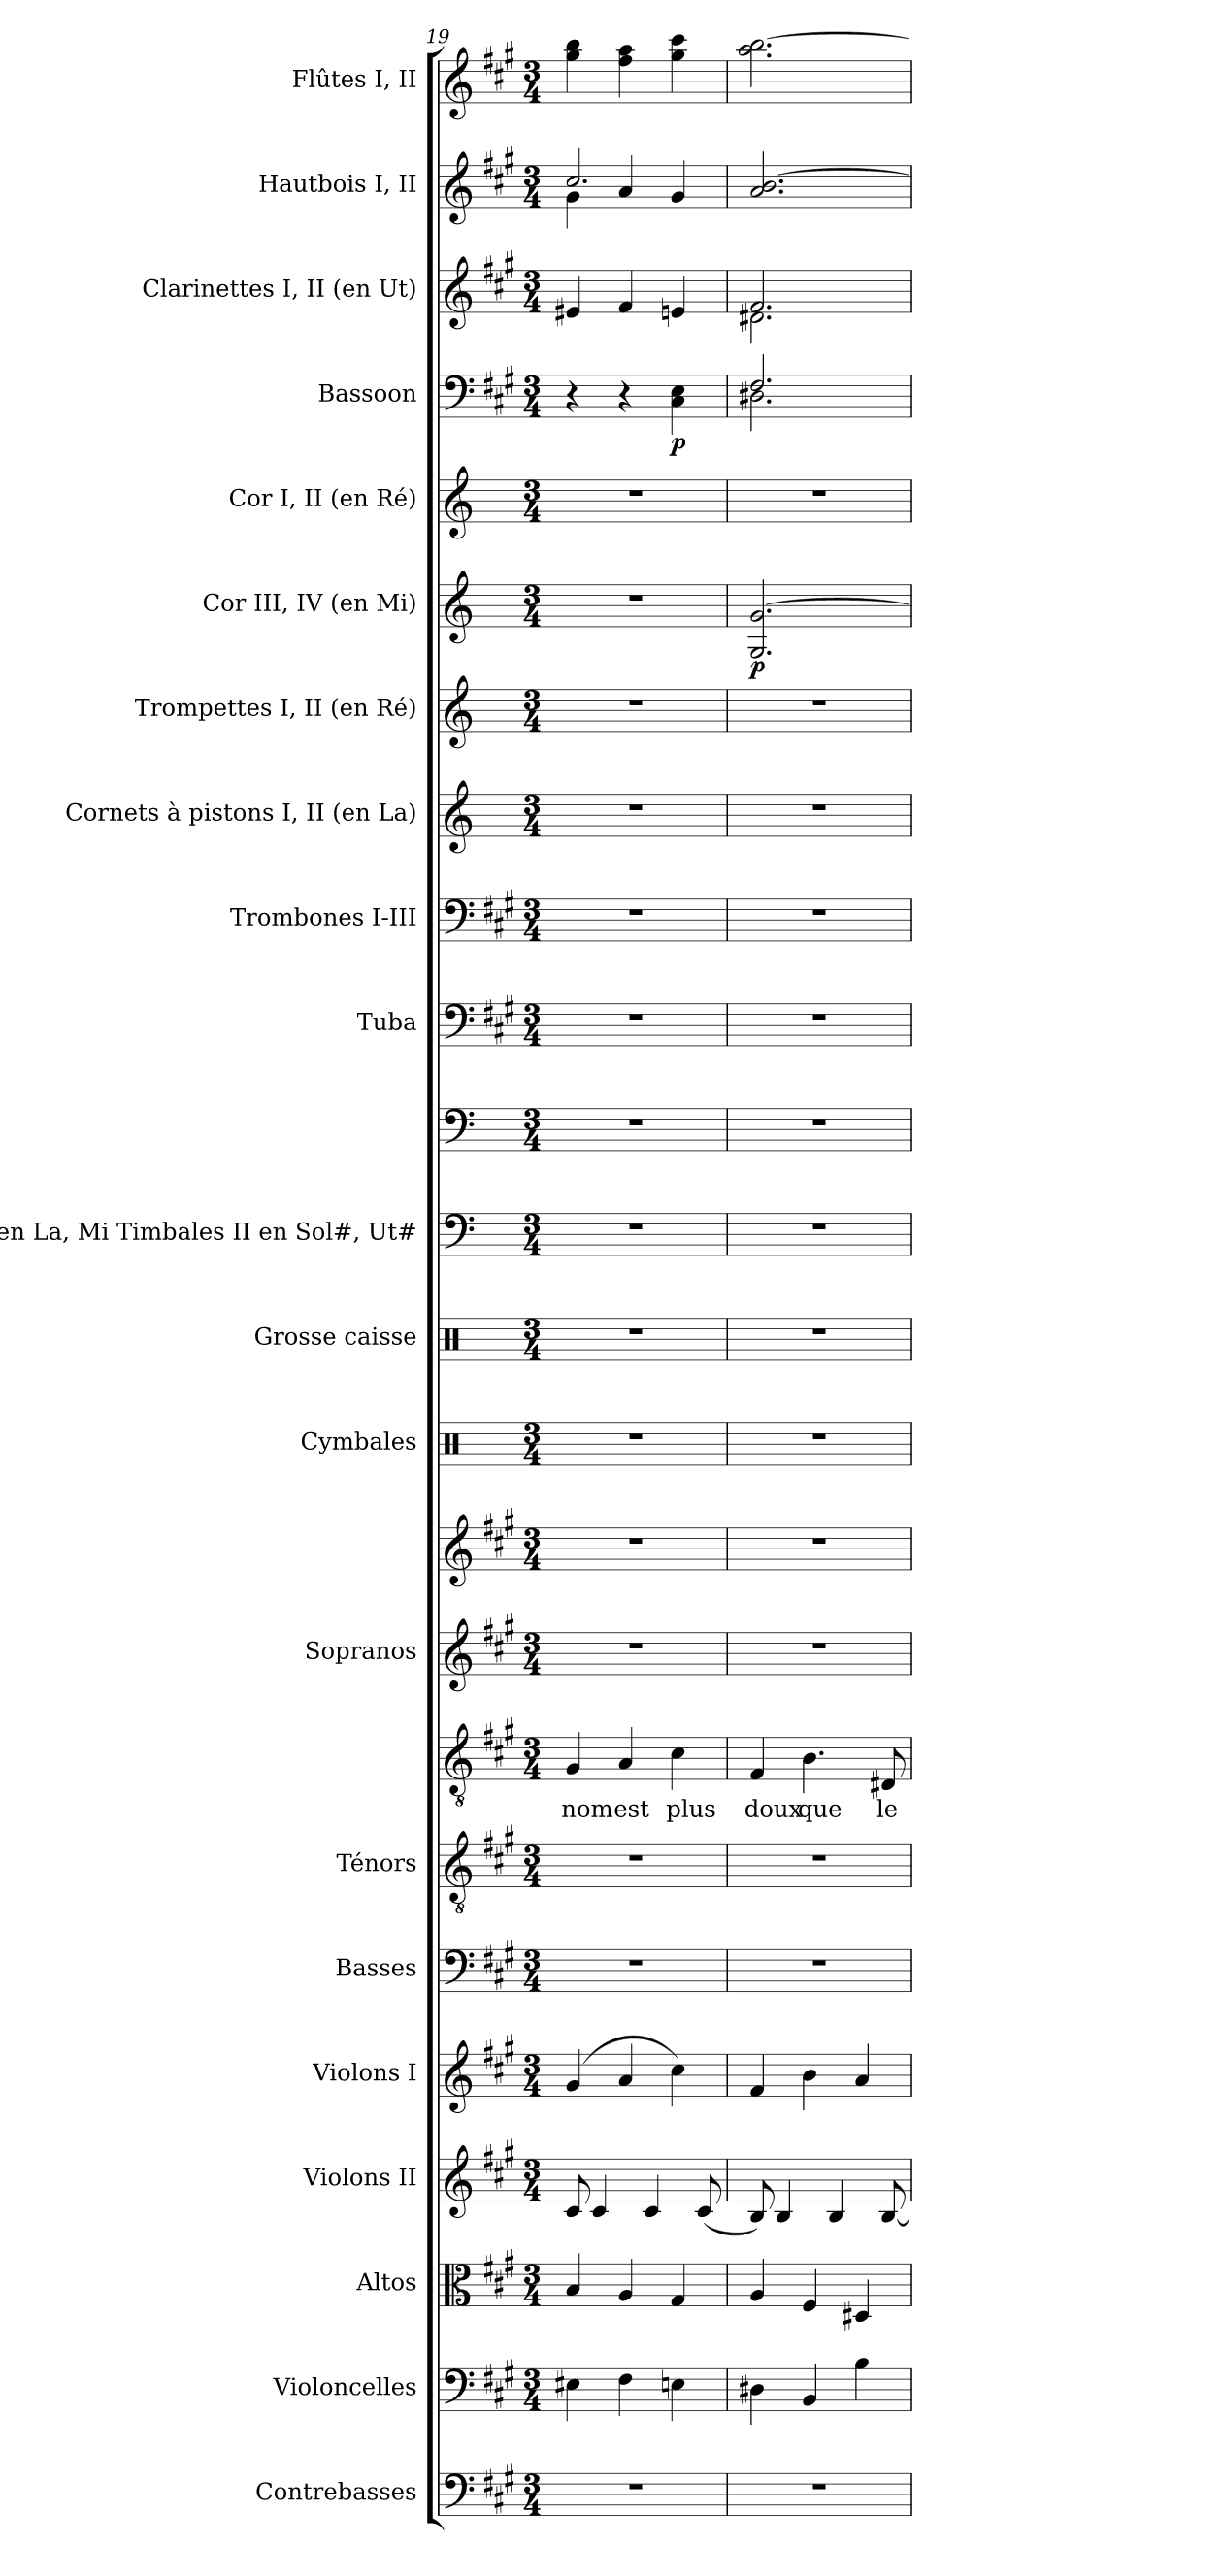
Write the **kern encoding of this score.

**kern	**kern	**kern	**kern	**kern	**kern	**kern	**kern	**text	**kern	**kern	**kern	**kern	**kern	**kern	**kern	**kern	**kern	**kern	**kern	**dynam	**kern	**kern	**dynam	**kern	**kern	**kern
*part21	*part20	*part19	*part18	*part17	*part16	*part15	*part15	*part15	*part14	*part14	*part13	*part12	*part11	*part11	*part10	*part9	*part8	*part7	*part6	*part6	*part5	*part4	*part4	*part3	*part2	*part1
*staff24	*staff23	*staff22	*staff21	*staff20	*staff19	*staff18	*staff17	*staff17	*staff16	*staff15	*staff14	*staff13	*staff12	*staff11	*staff10	*staff9	*staff8	*staff7	*staff6	*staff6	*staff5	*staff4	*staff4	*staff3	*staff2	*staff1
*I"Contrebasses	*I"Violoncelles	*I"Altos	*I"Violons II	*I"Violons I	*I"Basses	*I"Ténors	*	*	*I"Sopranos	*	*I"Cymbales	*I"Grosse caisse	*I"I en La, Mi  Timbales       II en Sol#, Ut#	*	*I"Tuba	*I"Trombones I-III	*I"Cornets à pistons I, II (en La)	*I"Trompettes I, II (en Ré)	*I"Cor III, IV (en Mi)	*	*I"Cor I, II (en Ré)	*I"Bassoon	*	*I"Clarinettes I, II (en Ut)	*I"Hautbois I, II	*I"Flûtes I, II
*I'Cb.	*I'Vlles	*I'Altos	*I'Vns II	*I'Vns I	*I'Basses	*I'Tén.	*	*	*I'Sopr.	*	*I'Cym.	*I'G. c.	*I'Timb.	*	*I'Tb.	*I'Trb.	*I'C.à p. (La)	*I'Tr. (Ré)	*I'Cor (Mi)	*	*I'Cor (Ré)	*	*	*I'Cl. (Ut)	*I'Hb.	*I'Fl.
*clefF4	*clefF4	*clefC3	*clefG2	*clefG2	*clefF4	*clefGv2	*clefGv2	*	*clefG2	*clefG2	*clefX	*clefX	*clefF4	*clefF4	*clefF4	*clefF4	*clefG2	*clefG2	*clefG2	*	*clefG2	*clefF4	*	*clefG2	*clefG2	*clefG2
*ITrd7c12	*	*	*	*	*	*ITrd7c12	*ITrd7c12	*	*	*	*	*	*	*	*	*	*ITrd2c3	*ITrd-1c-2	*ITrd5c8	*	*ITrd6c10	*	*	*	*	*
*k[f#c#g#]	*k[f#c#g#]	*k[f#c#g#]	*k[f#c#g#]	*k[f#c#g#]	*k[f#c#g#]	*k[f#c#g#]	*k[f#c#g#]	*	*k[f#c#g#]	*k[f#c#g#]	*k[]	*k[]	*k[]	*k[]	*k[f#c#g#]	*k[f#c#g#]	*k[f#c#g#]	*k[f#c#]	*k[f#c#g#d#]	*	*k[f#c#]	*k[f#c#g#]	*	*k[f#c#g#]	*k[f#c#g#]	*k[f#c#g#]
*A:	*A:	*A:	*A:	*A:	*A:	*A:	*A:	*	*A:	*A:	*C:	*C:	*C:	*C:	*A:	*A:	*A:	*D:	*E:	*	*D:	*A:	*	*A:	*A:	*A:
*M3/4	*M3/4	*M3/4	*M3/4	*M3/4	*M3/4	*M3/4	*M3/4	*	*M3/4	*M3/4	*M3/4	*M3/4	*M3/4	*M3/4	*M3/4	*M3/4	*M3/4	*M3/4	*M3/4	*	*M3/4	*M3/4	*	*M3/4	*M3/4	*M3/4
=19	=19	=19	=19	=19	=19	=19	=19	=19	=19	=19	=19	=19	=19	=19	=19	=19	=19	=19	=19	=19	=19	=19	=19	=19	=19	=19
!LO:N:vis=1	!	!	!	!	!LO:N:vis=1	!LO:N:vis=1	!	!	!	!	!	!	!	!	!	!	!	!	!	!	!	!	!	!	!	!
!	!	!	!	!	!	!	!	!LO:LY:b:color=#000000	!LO:N:vis=1	!LO:N:vis=1	!LO:N:vis=1	!LO:N:vis=1	!LO:N:vis=1	!LO:N:vis=1	!LO:N:vis=1	!LO:N:vis=1	!LO:N:vis=1	!LO:N:vis=1	!LO:N:vis=1	!	!LO:N:vis=1	!	!	!	!	!
*	*	*	*	*	*	*	*	*	*	*	*	*	*	*	*	*	*	*	*	*	*	*	*	*	*^	*
2.r	4E#Xi\	4Bi/	8c#i/	(4g#i/	2.r	2.r	4GG#i/	nom	2.r	2.r	2.r	2.r	2.r	2.r	2.r	2.r	2.r	2.r	2.r	.	2.r	4r	.	4e#Xi/	2.cc#i/	4g#i\	4gg#i\ 4bbi
.	.	.	4c#i/	.	.	.	.	.	.	.	.	.	.	.	.	.	.	.	.	.	.	.	.	.	.	.	.
!	!	!	!	!	!	!	!	!LO:LY:b:color=#000000	!	!	!	!	!	!	!	!	!	!	!	!	!	!	!	!	!	!	!
.	4F#i\	4Ai/	.	4ai/	.	.	4AAi/	est	.	.	.	.	.	.	.	.	.	.	.	.	.	4r	.	4f#i/	.	4ai/	4ff#i\ 4aai
.	.	.	4c#i/	.	.	.	.	.	.	.	.	.	.	.	.	.	.	.	.	.	.	.	.	.	.	.	.
!	!	!	!	!	!	!	!	!LO:LY:b:color=#000000	!	!	!	!	!	!	!	!	!	!	!	!	!	!	!	!	!	!	!
.	4Eni\	4G#i/	.	4cc#i\)	.	.	4C#i\	plus	.	.	.	.	.	.	.	.	.	.	.	.	.	4C#i\ 4Ei	p	4eni/	.	4g#i/	4gg#i\ 4ccc#i
.	.	.	(8c#i/	.	.	.	.	.	.	.	.	.	.	.	.	.	.	.	.	.	.	.	.	.	.	.	.
*	*	*	*	*	*	*	*	*	*	*	*	*	*	*	*	*	*	*	*	*	*	*	*	*	*v	*v	*
=20	=20	=20	=20	=20	=20	=20	=20	=20	=20	=20	=20	=20	=20	=20	=20	=20	=20	=20	=20	=20	=20	=20	=20	=20	=20	=20
!LO:N:vis=1	!	!	!	!	!LO:N:vis=1	!LO:N:vis=1	!	!	!	!	!	!	!	!	!	!	!	!	!	!	!	!	!	!	!	!
!	!	!	!	!	!	!	!	!LO:LY:b:color=#000000	!LO:N:vis=1	!LO:N:vis=1	!LO:N:vis=1	!LO:N:vis=1	!LO:N:vis=1	!LO:N:vis=1	!LO:N:vis=1	!LO:N:vis=1	!LO:N:vis=1	!LO:N:vis=1	!	!	!LO:N:vis=1	!	!	!	!	!
*	*	*	*	*	*	*	*	*	*	*	*	*	*	*	*	*	*	*	*	*	*	*^	*	*^	*	*
2.r	4D#Xi\	4Ai/	8Bi/)	4f#i/	2.r	2.r	4FF#i/	doux	2.r	2.r	2.r	2.r	2.r	2.r	2.r	2.r	2.r	2.r	2.BBi/ [>2.Bi	p	2.r	2.F#i/	2.D#Xi\	.	2.f#i/	2.d#Xi\	2.ai/ [>2.bi	2.aai\ [>2.bbi
.	.	.	4Bi/	.	.	.	.	.	.	.	.	.	.	.	.	.	.	.	.	.	.	.	.	.	.	.	.	.
!	!	!	!	!	!	!	!	!LO:LY:b:color=#000000	!	!	!	!	!	!	!	!	!	!	!	!	!	!	!	!	!	!	!	!
.	4BBi/	4F#i/	.	4bi\	.	.	4.BBi\	que	.	.	.	.	.	.	.	.	.	.	.	.	.	.	.	.	.	.	.	.
.	.	.	4Bi/	.	.	.	.	.	.	.	.	.	.	.	.	.	.	.	.	.	.	.	.	.	.	.	.	.
.	4Bi\	4D#Xi/	.	4ai/	.	.	.	.	.	.	.	.	.	.	.	.	.	.	.	.	.	.	.	.	.	.	.	.
!	!	!	!	!	!	!	!	!LO:LY:b:color=#000000	!	!	!	!	!	!	!	!	!	!	!	!	!	!	!	!	!	!	!	!
.	.	.	[<8Bi/	.	.	.	8DD#Xi/	le	.	.	.	.	.	.	.	.	.	.	.	.	.	.	.	.	.	.	.	.
*	*	*	*	*	*	*	*	*	*	*	*	*	*	*	*	*	*	*	*	*	*	*v	*v	*	*	*	*	*
*	*	*	*	*	*	*	*	*	*	*	*	*	*	*	*	*	*	*	*	*	*	*	*	*v	*v	*	*
=	=	=	=	=	=	=	=	=	=	=	=	=	=	=	=	=	=	=	=	=	=	=	=	=	=	=
*-	*-	*-	*-	*-	*-	*-	*-	*-	*-	*-	*-	*-	*-	*-	*-	*-	*-	*-	*-	*-	*-	*-	*-	*-	*-	*-
